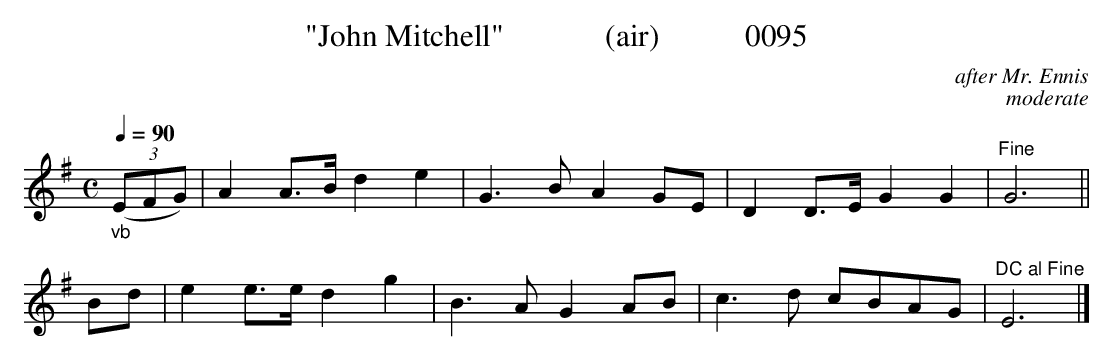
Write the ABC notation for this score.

X:1a
T:"John Mitchell"             (air)           0095
C:after Mr. Ennis
C:moderate
Q:1/4=90
M:C
L:1/8
K:G
"_vb"(3(EFG)|A2A3/2B/2 d2e2|G3B A2GE|D2D3/2E/2 G2G2|"^Fine"G6||
Bd|e2e3/2e/2 d2g2|B3A G2AB|c3d cBAG|"^DC al Fine"E6|]
